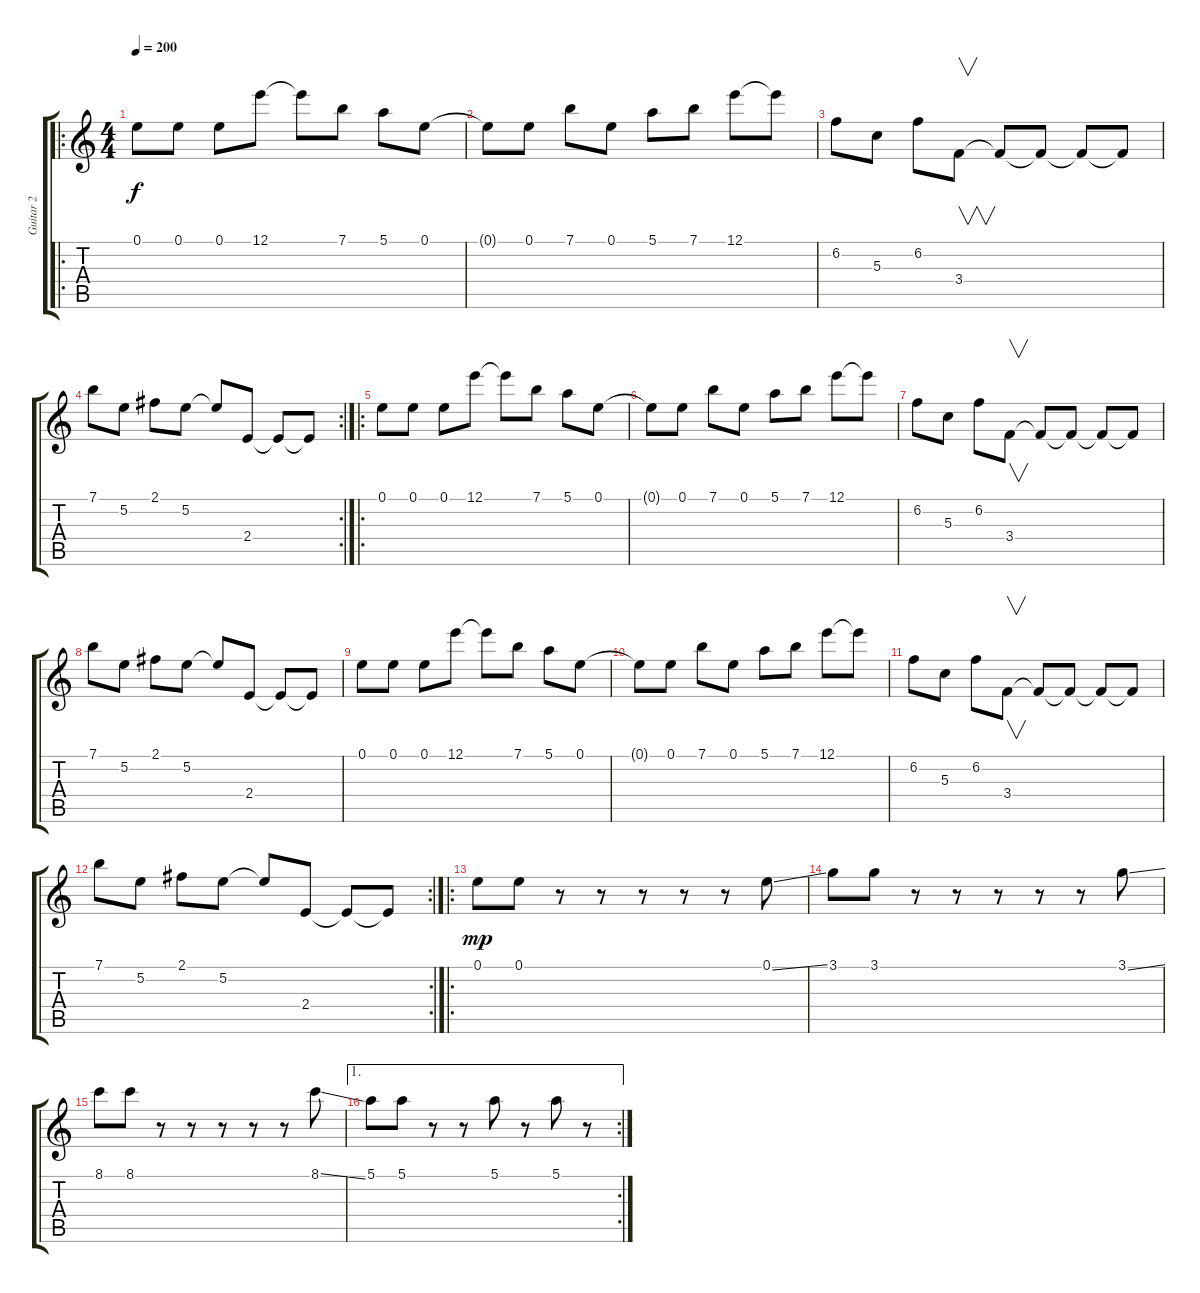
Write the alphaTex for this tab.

\track ("Guitar 2" "Guitar 2") {instrument overdrivenguitar}
\staff {score tabs}
\tuning (E4 B3 G3 D3 A2 E2) {hide}
\ro
\ts (4 4)
\tempo 200
\clef g2
\ks c
0.1.8{dy f instrument electricguitarjazz} 0.1.8 0.1.8 12.1.8 12.1{t}.8 7.1.8 5.1.8 0.1.8 |
0.1{t}.8 0.1.8 7.1.8 0.1.8 5.1.8 7.1.8 12.1.8 12.1{t}.8 |
6.2.8 5.3.8 6.2.8 3.4.8{v} 3.4{t}.8 3.4{t}.8 3.4{t}.8 3.4{t}.8 |
\rc 2
7.1.8 5.2.8 2.1.8 5.2.8 5.2{t}.8 2.4.8 2.4{t}.8 2.4{t}.8 |
\ro
0.1.8{volume 9 instrument electricguitarjazz} 0.1.8 0.1.8 12.1.8 12.1{t}.8 7.1.8 5.1.8 0.1.8 |
0.1{t}.8 0.1.8 7.1.8 0.1.8 5.1.8 7.1.8 12.1.8 12.1{t}.8 |
6.2.8 5.3.8 6.2.8 3.4.8{v} 3.4{t}.8 3.4{t}.8 3.4{t}.8 3.4{t}.8 |
7.1.8 5.2.8 2.1.8 5.2.8 5.2{t}.8 2.4.8 2.4{t}.8 2.4{t}.8 |
0.1.8 0.1.8 0.1.8 12.1.8 12.1{t}.8 7.1.8 5.1.8 0.1.8 |
0.1{t}.8 0.1.8 7.1.8 0.1.8 5.1.8 7.1.8 12.1.8 12.1{t}.8 |
6.2.8 5.3.8 6.2.8 3.4.8{v} 3.4{t}.8 3.4{t}.8 3.4{t}.8 3.4{t}.8 |
\rc 2
7.1.8 5.2.8 2.1.8 5.2.8 5.2{t}.8 2.4.8 2.4{t}.8 2.4{t}.8 |
\ro
0.1.8{dy mp volume 14 balance 8 instrument overdrivenguitar} 0.1.8 r.8 r.8 r.8 r.8 r.8 0.1{ss}.8 |
3.1.8 3.1.8 r.8 r.8 r.8 r.8 r.8 3.1{ss}.8 |
8.1.8 8.1.8 r.8 r.8 r.8 r.8 r.8 8.1{ss}.8 |
\ae 1
\rc 2
5.1.8 5.1.8 r.8 r.8 5.1.8 r.8 5.1.8 r.8
